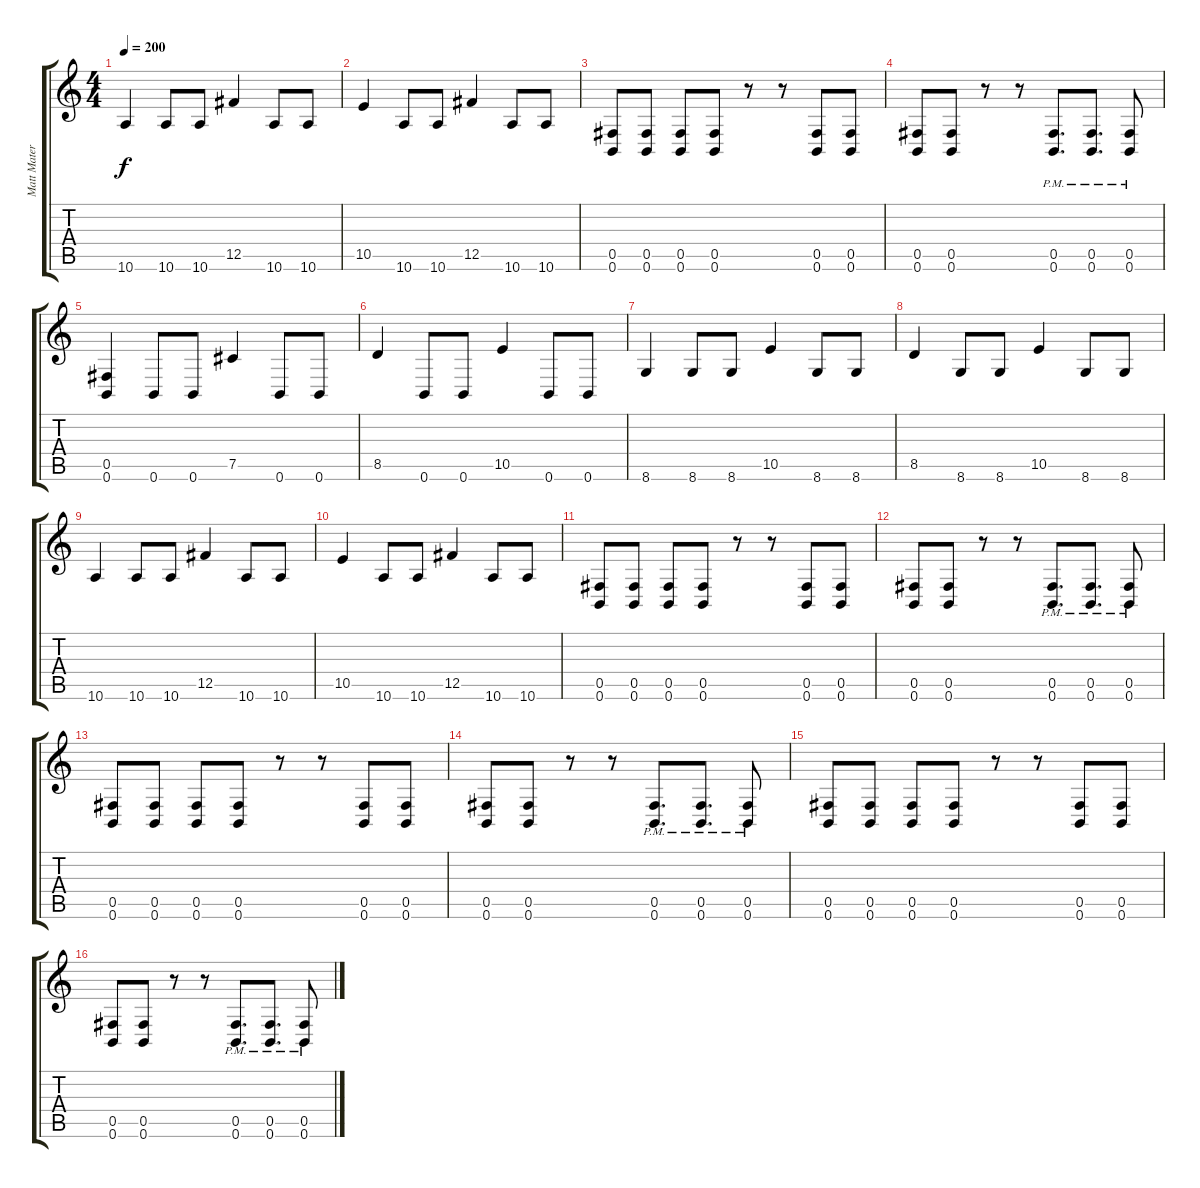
\track ("Matt Matera" "Matt Mater") {instrument overdrivenguitar}
\staff {score tabs}
\tuning (Db4 Ab3 E3 B2 Gb2 B1) {hide}
\ts (4 4)
\tempo 200
\clef g2
\ks c
10.6.4{dy f} 10.6.8 10.6.8 12.5.4 10.6.8 10.6.8 |
10.5.4 10.6.8 10.6.8 12.5.4 10.6.8 10.6.8 |
(0.5 0.6).8 (0.5 0.6).8 (0.5 0.6).8 (0.5 0.6).8 r.8 r.8 (0.5 0.6).8 (0.5 0.6).8 |
(0.5 0.6).8 (0.5 0.6).8 r.8 r.8 (0.5{pm} 0.6{pm}).8{d} (0.5{pm} 0.6{pm}).8{d} (0.5{pm} 0.6{pm}).8 |
(0.5 0.6).4 0.6.8 0.6.8 7.5.4 0.6.8 0.6.8 |
8.5.4 0.6.8 0.6.8 10.5.4 0.6.8 0.6.8 |
8.6.4 8.6.8 8.6.8 10.5.4 8.6.8 8.6.8 |
8.5.4 8.6.8 8.6.8 10.5.4 8.6.8 8.6.8 |
10.6.4 10.6.8 10.6.8 12.5.4 10.6.8 10.6.8 |
10.5.4 10.6.8 10.6.8 12.5.4 10.6.8 10.6.8 |
(0.5 0.6).8 (0.5 0.6).8 (0.5 0.6).8 (0.5 0.6).8 r.8 r.8 (0.5 0.6).8 (0.5 0.6).8 |
(0.5 0.6).8 (0.5 0.6).8 r.8 r.8 (0.5{pm} 0.6{pm}).8{d} (0.5{pm} 0.6{pm}).8{d} (0.5{pm} 0.6{pm}).8 |
(0.5 0.6).8 (0.5 0.6).8 (0.5 0.6).8 (0.5 0.6).8 r.8 r.8 (0.5 0.6).8 (0.5 0.6).8 |
(0.5 0.6).8 (0.5 0.6).8 r.8 r.8 (0.5{pm} 0.6{pm}).8{d} (0.5{pm} 0.6{pm}).8{d} (0.5{pm} 0.6{pm}).8 |
(0.5 0.6).8 (0.5 0.6).8 (0.5 0.6).8 (0.5 0.6).8 r.8 r.8 (0.5 0.6).8 (0.5 0.6).8 |
(0.5 0.6).8 (0.5 0.6).8 r.8 r.8 (0.5{pm} 0.6{pm}).8{d} (0.5{pm} 0.6{pm}).8{d} (0.5{pm} 0.6{pm}).8
